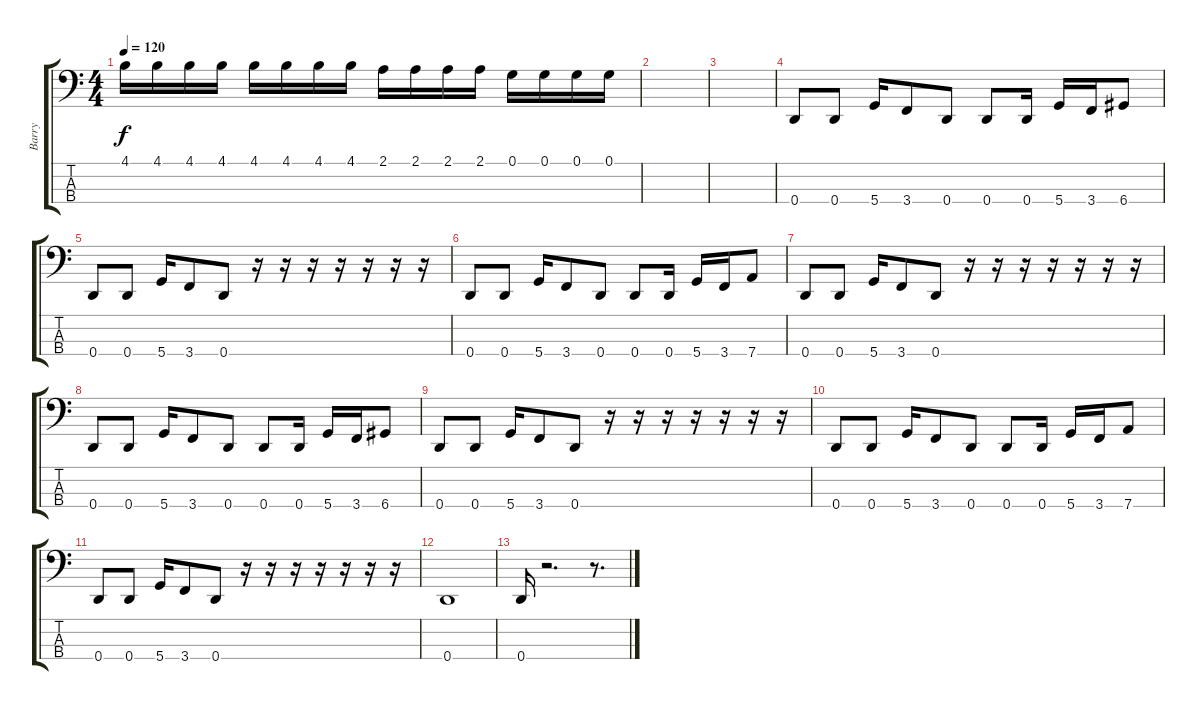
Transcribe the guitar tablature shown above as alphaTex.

\track ("Barry" "Barry") {instrument electricbassfinger}
\staff {score tabs}
\tuning (G2 D2 A1 D1) {hide}
\ts (4 4)
\tempo 120
\clef f4
\ks c
4.1.16{dy f} 4.1.16 4.1.16 4.1.16 4.1.16 4.1.16 4.1.16 4.1.16 2.1.16 2.1.16 2.1.16 2.1.16 0.1.16 0.1.16 0.1.16 0.1.16 |
|
|
0.4.8 0.4.8 5.4.16 3.4.8 0.4.8 0.4.8 0.4.16 5.4.16 3.4.16 6.4.8 |
0.4.8 0.4.8 5.4.16 3.4.8 0.4.8 r.16 r.16 r.16 r.16 r.16 r.16 r.16 |
0.4.8 0.4.8 5.4.16 3.4.8 0.4.8 0.4.8 0.4.16 5.4.16 3.4.16 7.4.8 |
0.4.8 0.4.8 5.4.16 3.4.8 0.4.8 r.16 r.16 r.16 r.16 r.16 r.16 r.16 |
0.4.8 0.4.8 5.4.16 3.4.8 0.4.8 0.4.8 0.4.16 5.4.16 3.4.16 6.4.8 |
0.4.8 0.4.8 5.4.16 3.4.8 0.4.8 r.16 r.16 r.16 r.16 r.16 r.16 r.16 |
0.4.8 0.4.8 5.4.16 3.4.8 0.4.8 0.4.8 0.4.16 5.4.16 3.4.16 7.4.8 |
0.4.8 0.4.8 5.4.16 3.4.8 0.4.8 r.16 r.16 r.16 r.16 r.16 r.16 r.16 |
0.4.1 |
0.4.16 r.2{d} r.8{d}
